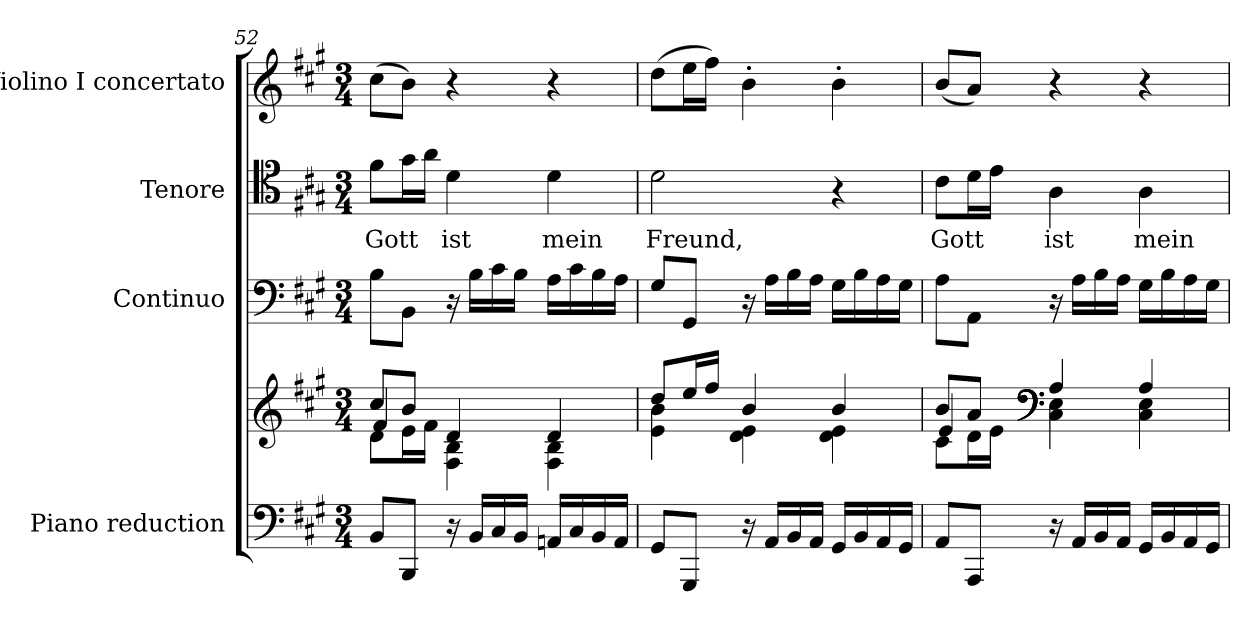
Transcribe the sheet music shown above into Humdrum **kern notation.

**kern	**kern	**kern	**kern	**text	**kern
*part4	*part4	*part3	*part2	*part2	*part1
*staff5	*staff4	*staff3	*staff2	*staff2	*staff1
*I"Piano reduction	*	*I"Continuo	*I"Tenore	*	*I"Violino I concertato
*I'Pno	*	*	*	*	*I'Vln
*clefF4	*clefG2	*clefF4	*clefC4	*	*clefG2
*k[f#c#g#]	*k[f#c#g#]	*k[f#c#g#]	*k[f#c#g#]	*	*k[f#c#g#]
*M3/4	*M3/4	*M3/4	*M3/4	*	*M3/4
=52	=52	=52	=52	=52	=52
*	*^	*	*	*	*
*	*	*^	*	*	*	*
!	!	!	!	!	!	!LO:LY:b	!
8BB/L	8cc#/L	8d\L	4f#/	8B\L	8f#\L	Gott	(>8cc#\L
8BBB/J	8b/J	16e\L	.	8BB\J	16g#\L	.	8b\J)
.	.	16f#\JJ	.	.	16a\JJ	.	.
!	!	!	!	!	!	!LO:LY:b	!
16r	4d/	4F#\ 4B\	4ryy	16r	4d\	ist	4r
16BB/LL	.	.	.	16B\LL	.	.	.
16C#/	.	.	.	16c#\	.	.	.
16BB/JJ	.	.	.	16B\JJ	.	.	.
!	!	!	!	!	!	!LO:LY:b	!
16AAn/LL	4d/	4F#\ 4B\	4ryy	16A\LL	4d\	mein	4r
16C#/	.	.	.	16c#\	.	.	.
16BB/	.	.	.	16B\	.	.	.
16AA/JJ	.	.	.	16A\JJ	.	.	.
*	*	*v	*v	*	*	*	*
!!LO:PB:g=z
=53	=53	=53	=53	=53	=53	=53
!	!	!	!	!	!LO:LY:b	!
8GG#/L	8dd/L	4e\ 4b\	8G#/L	2d\	Freund,	(>8dd\L
8GGG#/J	16ee/L	.	8GG#/J	.	.	16ee\L
.	16ff#/JJ	.	.	.	.	16ff#\JJ)
16r	4b/	4d\ 4e\	16r	.	.	4b'\
16AA/LL	.	.	16A\LL	.	.	.
16BB/	.	.	16B\	.	.	.
16AA/JJ	.	.	16A\JJ	.	.	.
16GG#/LL	4b/	4d\ 4e\	16G#\LL	4r	.	4b'\
16BB/	.	.	16B\	.	.	.
16AA/	.	.	16A\	.	.	.
16GG#/JJ	.	.	16G#\JJ	.	.	.
=54	=54	=54	=54	=54	=54	=54
*	*	*^	*	*	*	*
!	!	!	!	!	!	!LO:LY:b	!
8AA/L	8b/L	8c#\L	4e/	8A\L	8c#\L	Gott	(<8b/L
8AAA/J	8a/J	16d\L	.	8AA\J	16d\L	.	8a/J)
.	.	16e\JJ	.	.	16e\JJ	.	.
*	*clefF4	*	*	*	*	*	*
!	!	!	!	!	!	!LO:LY:b	!
16r	4A/	4C#\ 4E\	4ryy	16r	4A\	ist	4r
16AA/LL	.	.	.	16A\LL	.	.	.
16BB/	.	.	.	16B\	.	.	.
16AA/JJ	.	.	.	16A\JJ	.	.	.
!	!	!	!	!	!	!LO:LY:b	!
16GG#/LL	4A/	4C#\ 4E\	4ryy	16G#\LL	4A\	mein	4r
16BB/	.	.	.	16B\	.	.	.
16AA/	.	.	.	16A\	.	.	.
16GG#/JJ	.	.	.	16G#\JJ	.	.	.
*	*v	*v	*v	*	*	*	*
=	=	=	=	=	=
*-	*-	*-	*-	*-	*-
